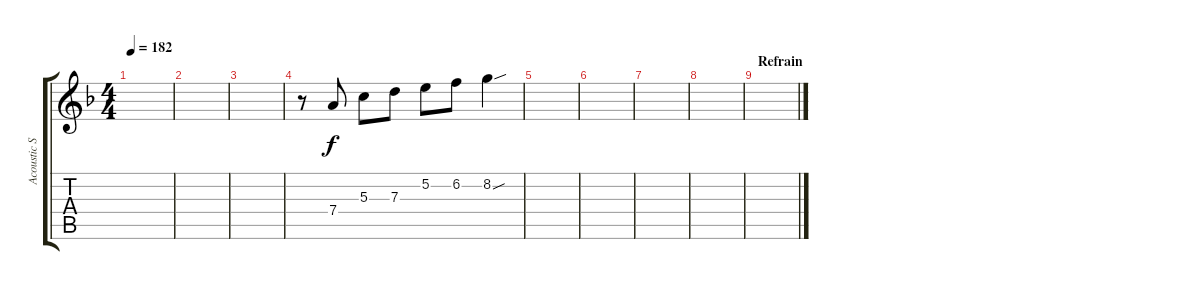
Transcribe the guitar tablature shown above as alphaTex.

\track ("Acoustic Solo" "Acoustic S") {instrument acousticguitarsteel}
\staff {score tabs}
\tuning (E4 B3 G3 D3 A2 D2) {hide}
\ts (4 4)
\tempo 182
\clef g2
\ks f
|
|
|
r.8 7.4.8 5.3.8 7.3.8 5.2.8 6.2.8 8.2{sou}.4 |
|
|
|
|
\section ("" "Refrain")
